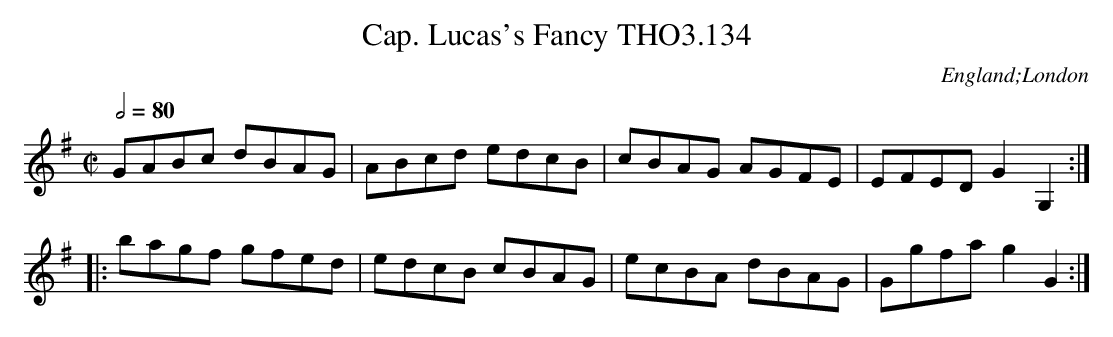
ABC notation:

X:1
T:Cap. Lucas's Fancy THO3.134
O:England;London
M:C|
L:1/8
Q:1/2=80
K:G
GABc dBAG|ABcd edcB|cBAG AGFE|EFED G2G,2:|
|:bagf gfed|edcB cBAG|ecBA dBAG|Ggfa g2G2:|
